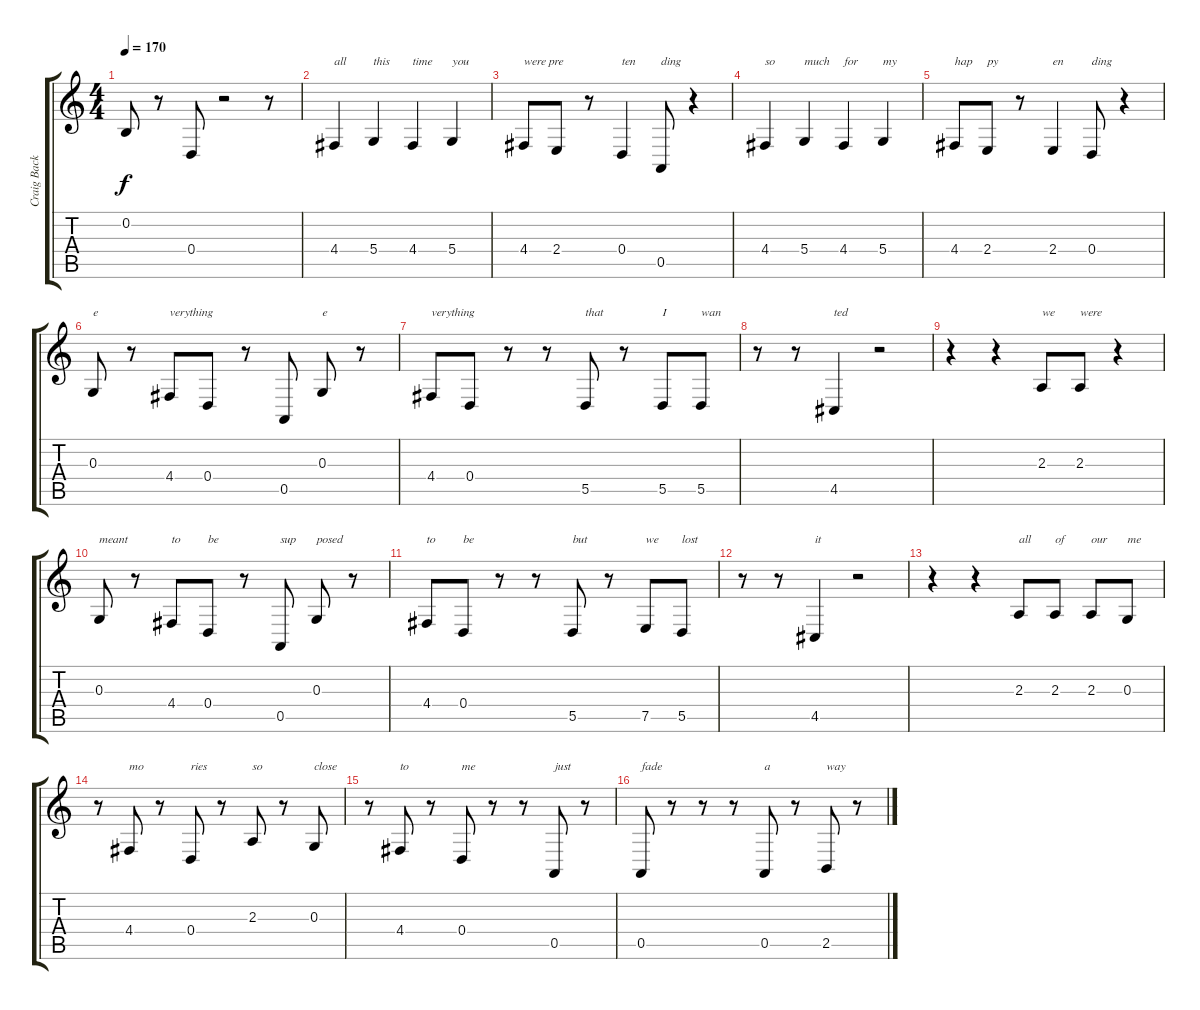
\track ("Craig Back Vocals" "Craig Back") {instrument lead5charang}
\staff {score tabs}
\tuning (E4 B3 G3 D3 A2 E2) {hide}
\ts (4 4)
\tempo 170
\clef g2
\ks c
0.2.8{dy f} r.8 0.4.8 r.2 r.8 |
4.4.4{txt "all"} 5.4.4{txt "this"} 4.4.4{txt "time"} 5.4.4{txt "you"} |
4.4.8{txt "were pre"} 2.4.8 r.8 0.4.4{txt "ten"} 0.5.8{txt "ding"} r.4 |
4.4.4{txt "so"} 5.4.4{txt "much"} 4.4.4{txt "for"} 5.4.4{txt "my"} |
4.4.8{txt "hap"} 2.4.8{txt "py"} r.8 2.4.4{txt "en"} 0.4.8{txt "ding"} r.4 |
0.3.8{txt "e"} r.8 4.4.8{txt "verything"} 0.4.8 r.8 0.5.8 0.3.8{txt "e"} r.8 |
4.4.8{txt "verything"} 0.4.8 r.8 r.8 5.5.8{txt "that"} r.8 5.5.8{txt "I"} 5.5.8{txt "wan"} |
r.8 r.8 4.5.4{txt "ted"} r.2 |
r.4 r.4 2.3.8{txt "we"} 2.3.8{txt "were"} r.4 |
0.3.8{txt "meant"} r.8 4.4.8{txt "to"} 0.4.8{txt "be"} r.8 0.5.8{txt "sup"} 0.3.8{txt "posed"} r.8 |
4.4.8{txt "to"} 0.4.8{txt "be"} r.8 r.8 5.5.8{txt "but"} r.8 7.5.8{txt "we"} 5.5.8{txt "lost"} |
r.8 r.8 4.5.4{txt "it"} r.2 |
r.4 r.4 2.3.8{txt "all"} 2.3.8{txt "of"} 2.3.8{txt "our"} 0.3.8{txt "me"} |
r.8 4.4.8{txt "mo"} r.8 0.4.8{txt "ries"} r.8 2.3.8{txt "so"} r.8 0.3.8{txt "close"} |
r.8 4.4.8{txt "to"} r.8 0.4.8{txt "me"} r.8 r.8 0.5.8{txt "just"} r.8 |
0.5.8{txt "fade"} r.8 r.8 r.8 0.5.8{txt "a"} r.8 2.5.8{txt "way"} r.8
